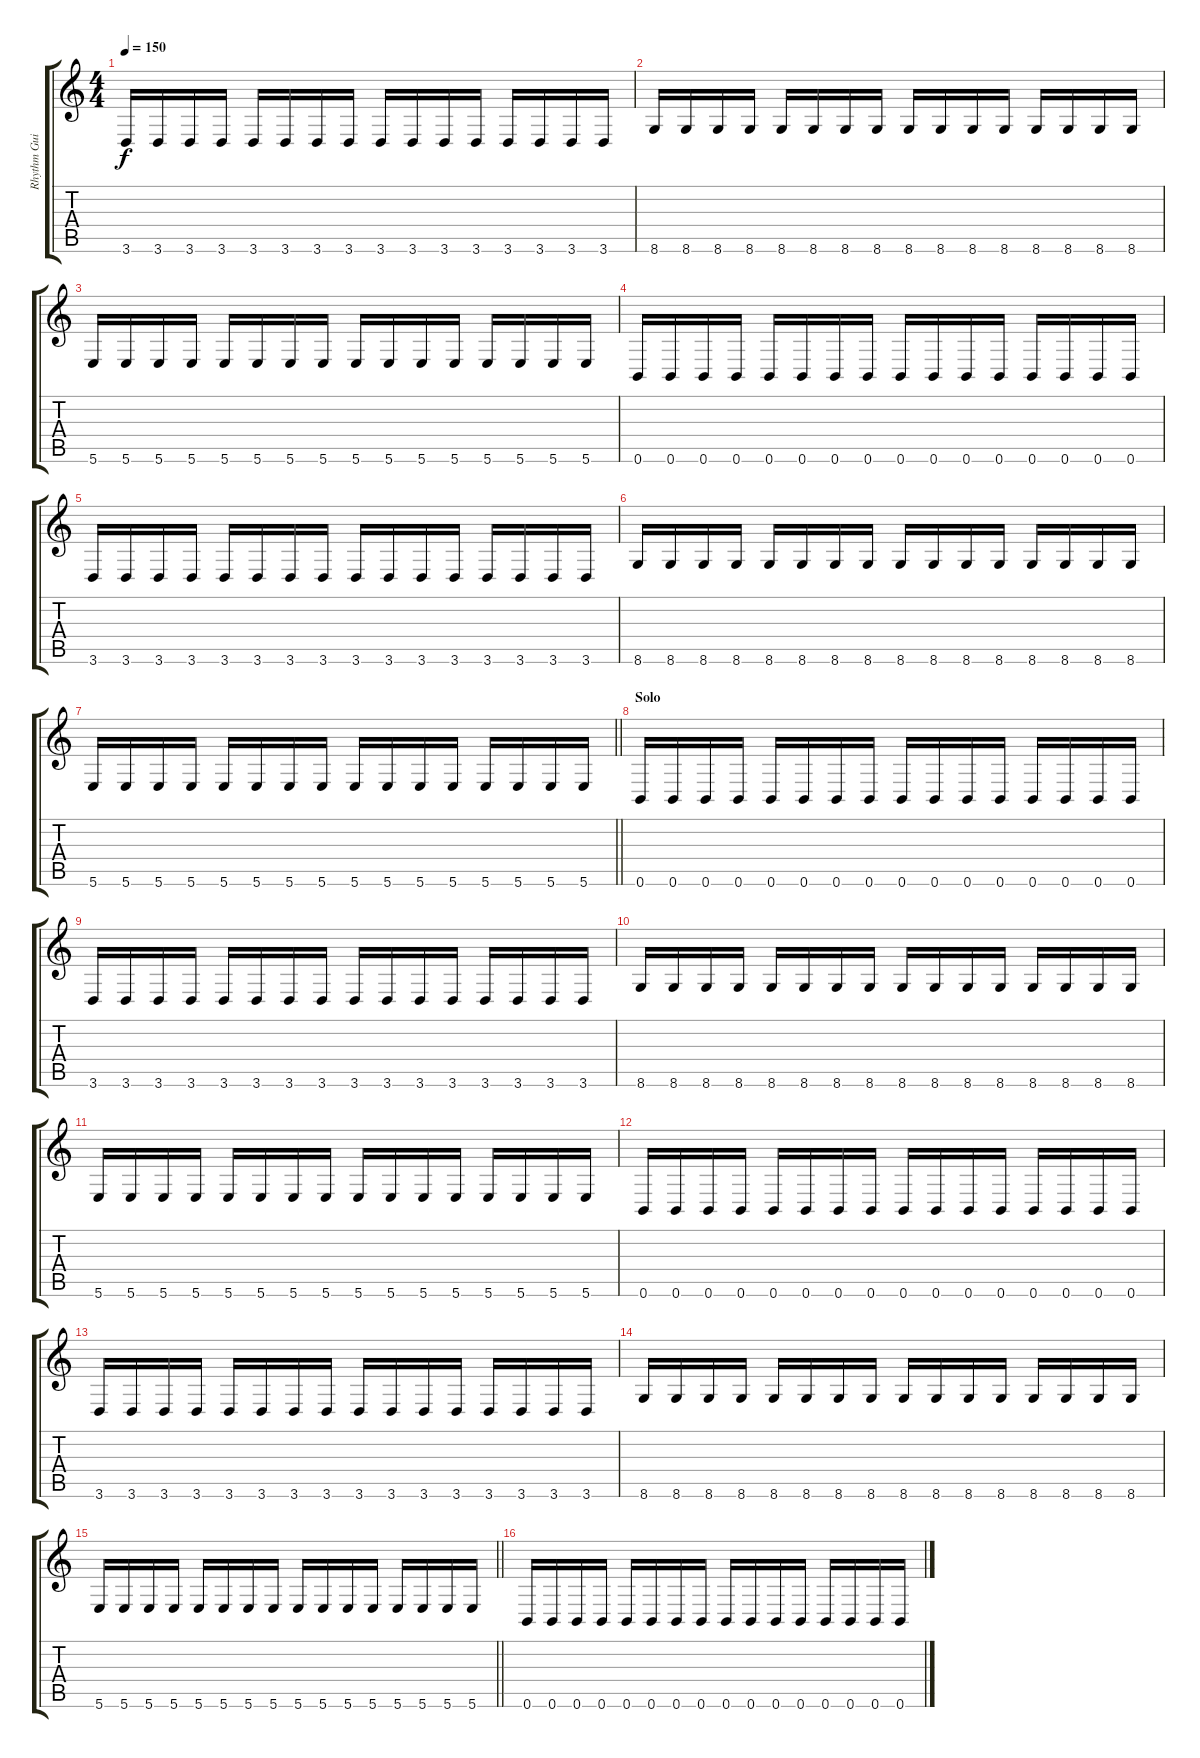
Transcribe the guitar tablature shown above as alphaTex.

\track ("Rhythm Guitar" "Rhythm Gui") {instrument distortionguitar}
\staff {score tabs}
\tuning (B3 Gb3 D3 A2 E2 B1) {hide}
\ts (4 4)
\tempo 150
\clef g2
\ks c
3.6.16{dy f} 3.6.16 3.6.16 3.6.16 3.6.16 3.6.16 3.6.16 3.6.16 3.6.16 3.6.16 3.6.16 3.6.16 3.6.16 3.6.16 3.6.16 3.6.16 |
8.6.16 8.6.16 8.6.16 8.6.16 8.6.16 8.6.16 8.6.16 8.6.16 8.6.16 8.6.16 8.6.16 8.6.16 8.6.16 8.6.16 8.6.16 8.6.16 |
5.6.16 5.6.16 5.6.16 5.6.16 5.6.16 5.6.16 5.6.16 5.6.16 5.6.16 5.6.16 5.6.16 5.6.16 5.6.16 5.6.16 5.6.16 5.6.16 |
0.6.16 0.6.16 0.6.16 0.6.16 0.6.16 0.6.16 0.6.16 0.6.16 0.6.16 0.6.16 0.6.16 0.6.16 0.6.16 0.6.16 0.6.16 0.6.16 |
3.6.16 3.6.16 3.6.16 3.6.16 3.6.16 3.6.16 3.6.16 3.6.16 3.6.16 3.6.16 3.6.16 3.6.16 3.6.16 3.6.16 3.6.16 3.6.16 |
8.6.16 8.6.16 8.6.16 8.6.16 8.6.16 8.6.16 8.6.16 8.6.16 8.6.16 8.6.16 8.6.16 8.6.16 8.6.16 8.6.16 8.6.16 8.6.16 |
\barLineRight lightlight
5.6.16 5.6.16 5.6.16 5.6.16 5.6.16 5.6.16 5.6.16 5.6.16 5.6.16 5.6.16 5.6.16 5.6.16 5.6.16 5.6.16 5.6.16 5.6.16 |
\section ("" "Solo")
0.6.16 0.6.16 0.6.16 0.6.16 0.6.16 0.6.16 0.6.16 0.6.16 0.6.16 0.6.16 0.6.16 0.6.16 0.6.16 0.6.16 0.6.16 0.6.16 |
3.6.16 3.6.16 3.6.16 3.6.16 3.6.16 3.6.16 3.6.16 3.6.16 3.6.16 3.6.16 3.6.16 3.6.16 3.6.16 3.6.16 3.6.16 3.6.16 |
8.6.16 8.6.16 8.6.16 8.6.16 8.6.16 8.6.16 8.6.16 8.6.16 8.6.16 8.6.16 8.6.16 8.6.16 8.6.16 8.6.16 8.6.16 8.6.16 |
5.6.16 5.6.16 5.6.16 5.6.16 5.6.16 5.6.16 5.6.16 5.6.16 5.6.16 5.6.16 5.6.16 5.6.16 5.6.16 5.6.16 5.6.16 5.6.16 |
0.6.16 0.6.16 0.6.16 0.6.16 0.6.16 0.6.16 0.6.16 0.6.16 0.6.16 0.6.16 0.6.16 0.6.16 0.6.16 0.6.16 0.6.16 0.6.16 |
3.6.16 3.6.16 3.6.16 3.6.16 3.6.16 3.6.16 3.6.16 3.6.16 3.6.16 3.6.16 3.6.16 3.6.16 3.6.16 3.6.16 3.6.16 3.6.16 |
8.6.16 8.6.16 8.6.16 8.6.16 8.6.16 8.6.16 8.6.16 8.6.16 8.6.16 8.6.16 8.6.16 8.6.16 8.6.16 8.6.16 8.6.16 8.6.16 |
\barLineRight lightlight
5.6.16 5.6.16 5.6.16 5.6.16 5.6.16 5.6.16 5.6.16 5.6.16 5.6.16 5.6.16 5.6.16 5.6.16 5.6.16 5.6.16 5.6.16 5.6.16 |
0.6.16 0.6.16 0.6.16 0.6.16 0.6.16 0.6.16 0.6.16 0.6.16 0.6.16 0.6.16 0.6.16 0.6.16 0.6.16 0.6.16 0.6.16 0.6.16
